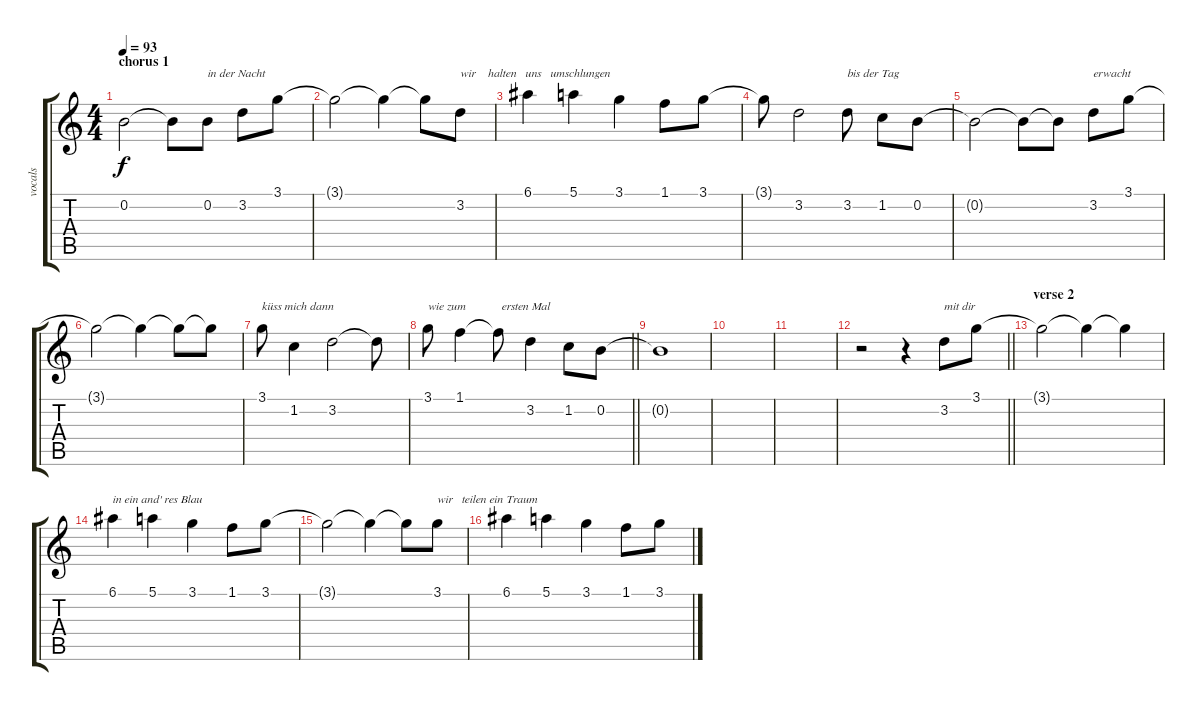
\track ("vocals" "vocals") {instrument electricguitarjazz}
\staff {score tabs}
\tuning (E4 B3 G3 D3 A2 E2) {hide}
\ts (4 4)
\section ("" "chorus 1")
\tempo 93
\clef g2
\ks c
0.2{t}.2{dy f} 0.2{t}.8 0.2.8{txt "in der Nacht"} 3.2.8 3.1.8 |
3.1{t}.2 3.1{t}.4 3.1{t}.8 3.2.8{txt "wir    halten   uns   umschlungen"} |
6.1.4 5.1.4 3.1.4 1.1.8 3.1.8 |
3.1{t}.8 3.2.2 3.2.8{txt "bis der Tag"} 1.2.8 0.2.8 |
0.2{t}.2 0.2{t}.8 0.2{t}.8 3.2.8{txt "erwacht"} 3.1.8 |
3.1{t}.2 3.1{t}.4 3.1{t}.8 3.1{t}.8 |
3.1.8{txt "küss mich dann"} 1.2.4 3.2.2 3.2{t}.8 |
\barLineRight lightlight
3.1.8{txt "wie zum            ersten Mal"} 1.1.4 1.1{t}.8 3.2.4 1.2.8 0.2.8 |
0.2{t}.1 |
|
|
\barLineRight lightlight
r.2 r.4 3.2.8{txt "mit dir"} 3.1.8 |
\section ("" "verse 2")
3.1{t}.2 3.1{t}.4 3.1{t}.4 |
6.1.4{txt "in ein and' res Blau"} 5.1.4 3.1.4 1.1.8 3.1.8 |
3.1{t}.2 3.1{t}.4 3.1{t}.8 3.1.8{txt "wir   teilen ein Traum"} |
6.1.4 5.1.4 3.1.4 1.1.8 3.1.8
